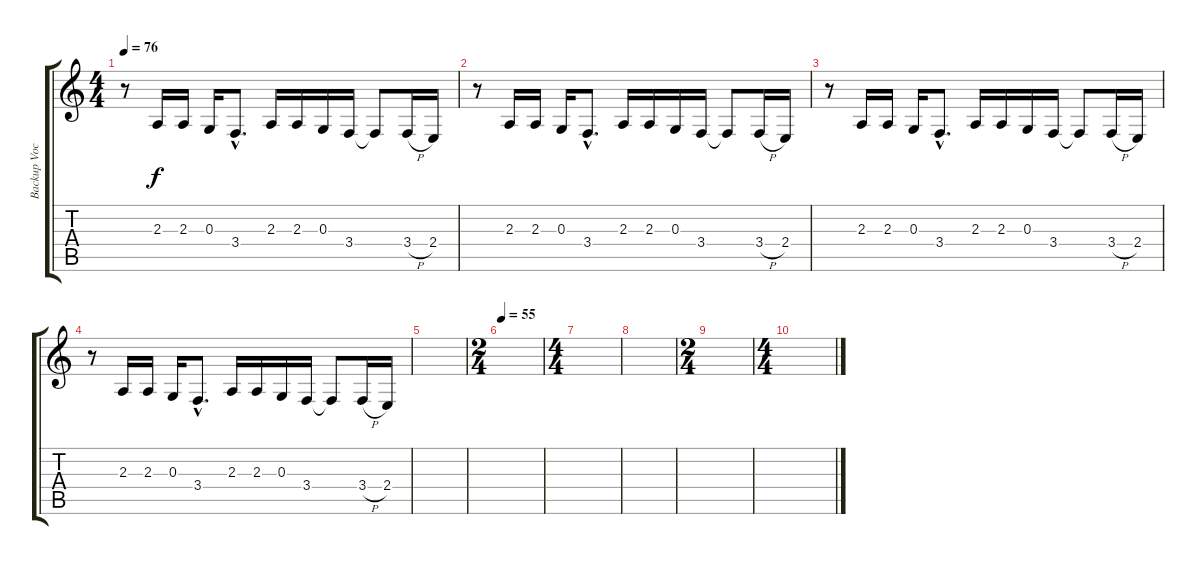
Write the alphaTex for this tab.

\track ("Backup Vocals" "Backup Voc") {instrument altosax}
\staff {score tabs}
\tuning (E4 B3 G3 D3 A2 E2) {hide}
\ts (4 4)
\tempo 76
\clef g2
\ks c
r.8{dy f} 2.3.16 2.3.16 0.3.16 3.4{hac}.8{d} 2.3.16 2.3.16 0.3.16 3.4.16 3.4{t}.8 3.4{h}.16 2.4.16 |
r.8 2.3.16 2.3.16 0.3.16 3.4{hac}.8{d} 2.3.16 2.3.16 0.3.16 3.4.16 3.4{t}.8 3.4{h}.16 2.4.16 |
r.8 2.3.16 2.3.16 0.3.16 3.4{hac}.8{d} 2.3.16 2.3.16 0.3.16 3.4.16 3.4{t}.8 3.4{h}.16 2.4.16 |
r.8 2.3.16 2.3.16 0.3.16 3.4{hac}.8{d} 2.3.16 2.3.16 0.3.16 3.4.16 3.4{t}.8 3.4{h}.16 2.4.16 |
|
\ts (2 4)
\tempo 55
|
\ts (4 4)
|
|
\ts (2 4)
|
\ts (4 4)
